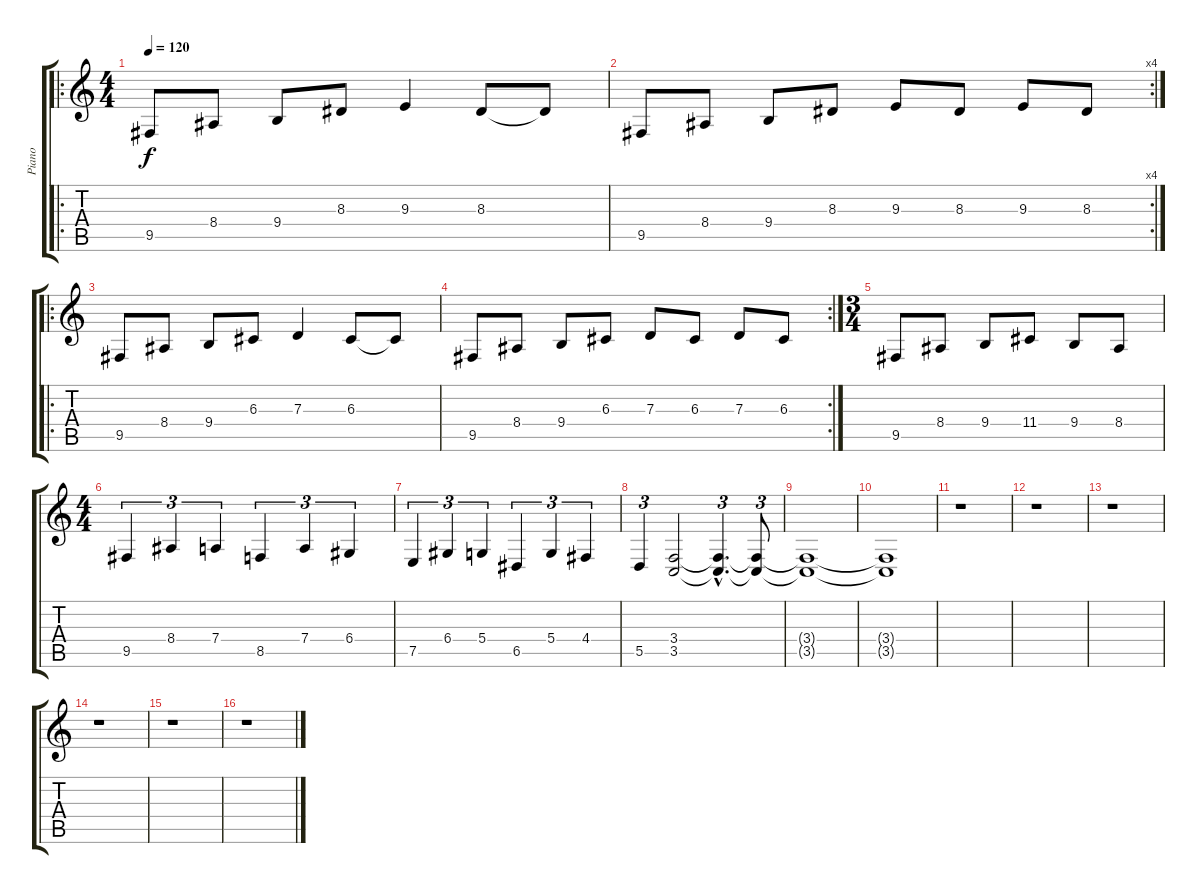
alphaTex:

\track ("Piano" "Piano") {instrument brightacousticpiano}
\staff {score tabs}
\tuning (E4 B3 G3 D3 A2 E2) {hide}
\ro
\ts (4 4)
\tempo 120
\clef g2
\ks c
9.5.8{dy f instrument brightacousticpiano} 8.4.8 9.4.8 8.3.8 9.3.4 8.3.8 8.3{t}.8 |
\rc 4
9.5.8 8.4.8 9.4.8 8.3.8 9.3.8 8.3.8 9.3.8 8.3.8 |
\ro
9.5.8 8.4.8 9.4.8 6.3.8 7.3.4 6.3.8 6.3{t}.8 |
\rc 2
9.5.8 8.4.8 9.4.8 6.3.8 7.3.8 6.3.8 7.3.8 6.3.8 |
\ts (3 4)
9.5.8 8.4.8 9.4.8 11.4.8 9.4.8 8.4.8 |
\ts (4 4)
9.5.4{tu (3 2)} 8.4.4{tu (3 2)} 7.4.4{tu (3 2)} 8.5.4{tu (3 2)} 7.4.4{tu (3 2)} 6.4.4{tu (3 2)} |
7.5.4{tu (3 2)} 6.4.4{tu (3 2)} 5.4.4{tu (3 2)} 6.5.4{tu (3 2)} 5.4.4{tu (3 2)} 4.4.4{tu (3 2)} |
5.5.4{tu (3 2)} (3.4 3.5).2 (3.4{hac t} 3.5{hac t}).4{d tu (3 2)} (3.4{t} 3.5{t}).8{tu (3 2) volume 2} |
(3.4{t} 3.5{t}).1 |
(3.4{t} 3.5{t}).1 |
r.1 |
r.1 |
r.1 |
r.1 |
r.1 |
r.1
